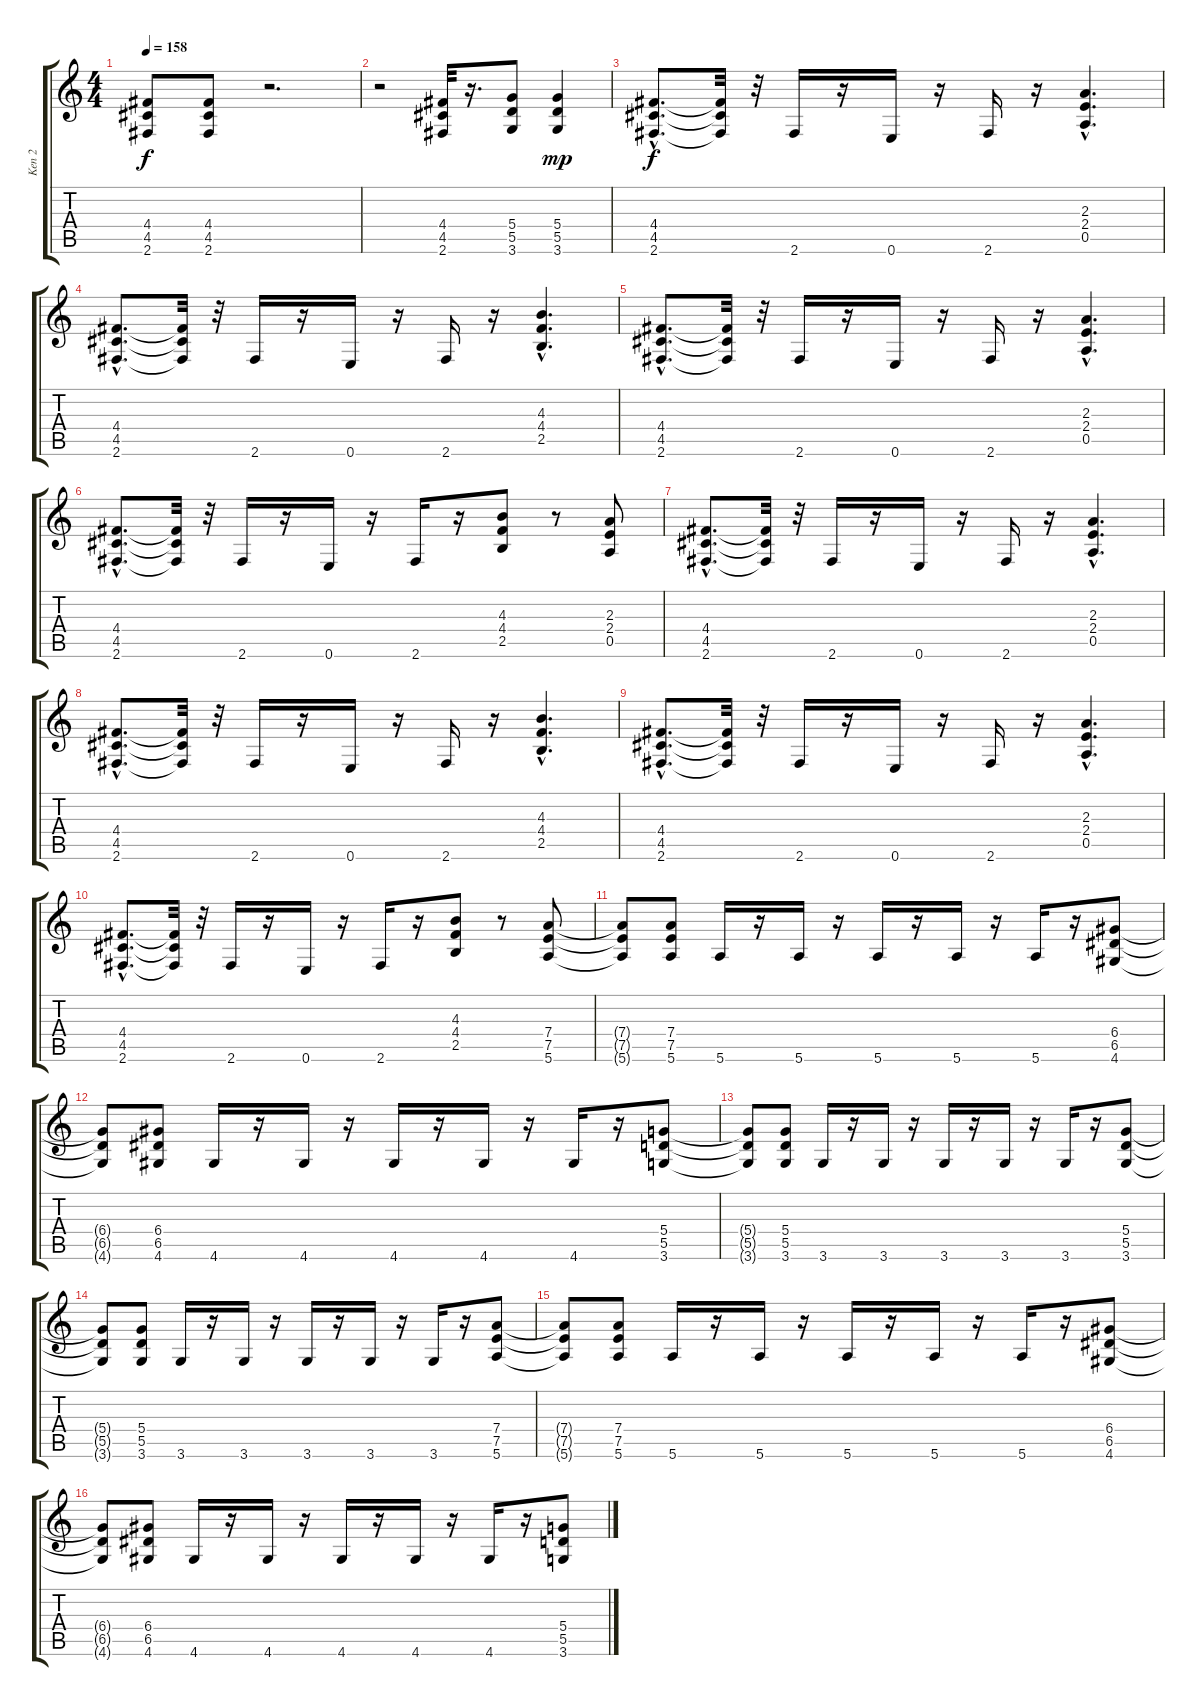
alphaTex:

\track ("Ken 2" "Ken 2") {instrument distortionguitar}
\staff {score tabs}
\tuning (E4 B3 G3 D3 A2 E2) {hide}
\ts (4 4)
\tempo 158
\clef g2
\ks c
(4.4 4.5 2.6).8{dy f} (4.4 4.5 2.6).8 r.2{d} |
r.2 (4.4 4.5 2.6).32 r.16{d} (5.4 5.5 3.6).8 (5.4 5.5 3.6).4{dy mp} |
(4.4{hac} 4.5{hac} 2.6{hac}).8{d dy f} (4.4{t} 4.5{t} 2.6{t}).32 r.32 2.6.16 r.16 0.6.16 r.16 2.6.16 r.16 (2.3{hac} 2.4{hac} 0.5{hac}).4{d} |
(4.4{hac} 4.5{hac} 2.6{hac}).8{d} (4.4{t} 4.5{t} 2.6{t}).32 r.32 2.6.16 r.16 0.6.16 r.16 2.6.16 r.16 (4.3{hac} 4.4{hac} 2.5{hac}).4{d} |
(4.4{hac} 4.5{hac} 2.6{hac}).8{d} (4.4{t} 4.5{t} 2.6{t}).32 r.32 2.6.16 r.16 0.6.16 r.16 2.6.16 r.16 (2.3{hac} 2.4{hac} 0.5{hac}).4{d} |
(4.4{hac} 4.5{hac} 2.6{hac}).8{d} (4.4{t} 4.5{t} 2.6{t}).32 r.32 2.6.16 r.16 0.6.16 r.16 2.6.16 r.16 (4.3 4.4 2.5).8 r.8 (2.3 2.4 0.5).8 |
(4.4{hac} 4.5{hac} 2.6{hac}).8{d} (4.4{t} 4.5{t} 2.6{t}).32 r.32 2.6.16 r.16 0.6.16 r.16 2.6.16 r.16 (2.3{hac} 2.4{hac} 0.5{hac}).4{d} |
(4.4{hac} 4.5{hac} 2.6{hac}).8{d} (4.4{t} 4.5{t} 2.6{t}).32 r.32 2.6.16 r.16 0.6.16 r.16 2.6.16 r.16 (4.3{hac} 4.4{hac} 2.5{hac}).4{d} |
(4.4{hac} 4.5{hac} 2.6{hac}).8{d} (4.4{t} 4.5{t} 2.6{t}).32 r.32 2.6.16 r.16 0.6.16 r.16 2.6.16 r.16 (2.3{hac} 2.4{hac} 0.5{hac}).4{d} |
(4.4{hac} 4.5{hac} 2.6{hac}).8{d} (4.4{t} 4.5{t} 2.6{t}).32 r.32 2.6.16 r.16 0.6.16 r.16 2.6.16 r.16 (4.3 4.4 2.5).8 r.8 (7.4 7.5 5.6).8 |
(7.4{t} 7.5{t} 5.6{t}).8 (7.4 7.5 5.6).8 5.6.16 r.16 5.6.16 r.16 5.6.16 r.16 5.6.16 r.16 5.6.16 r.16 (6.4 6.5 4.6).8 |
(6.4{t} 6.5{t} 4.6{t}).8 (6.4 6.5 4.6).8 4.6.16 r.16 4.6.16 r.16 4.6.16 r.16 4.6.16 r.16 4.6.16 r.16 (5.4 5.5 3.6).8 |
(5.4{t} 5.5{t} 3.6{t}).8 (5.4 5.5 3.6).8 3.6.16 r.16 3.6.16 r.16 3.6.16 r.16 3.6.16 r.16 3.6.16 r.16 (5.4 5.5 3.6).8 |
(5.4{t} 5.5{t} 3.6{t}).8 (5.4 5.5 3.6).8 3.6.16 r.16 3.6.16 r.16 3.6.16 r.16 3.6.16 r.16 3.6.16 r.16 (7.4 7.5 5.6).8 |
(7.4{t} 7.5{t} 5.6{t}).8 (7.4 7.5 5.6).8 5.6.16 r.16 5.6.16 r.16 5.6.16 r.16 5.6.16 r.16 5.6.16 r.16 (6.4 6.5 4.6).8 |
(6.4{t} 6.5{t} 4.6{t}).8 (6.4 6.5 4.6).8 4.6.16 r.16 4.6.16 r.16 4.6.16 r.16 4.6.16 r.16 4.6.16 r.16 (5.4 5.5 3.6).8
